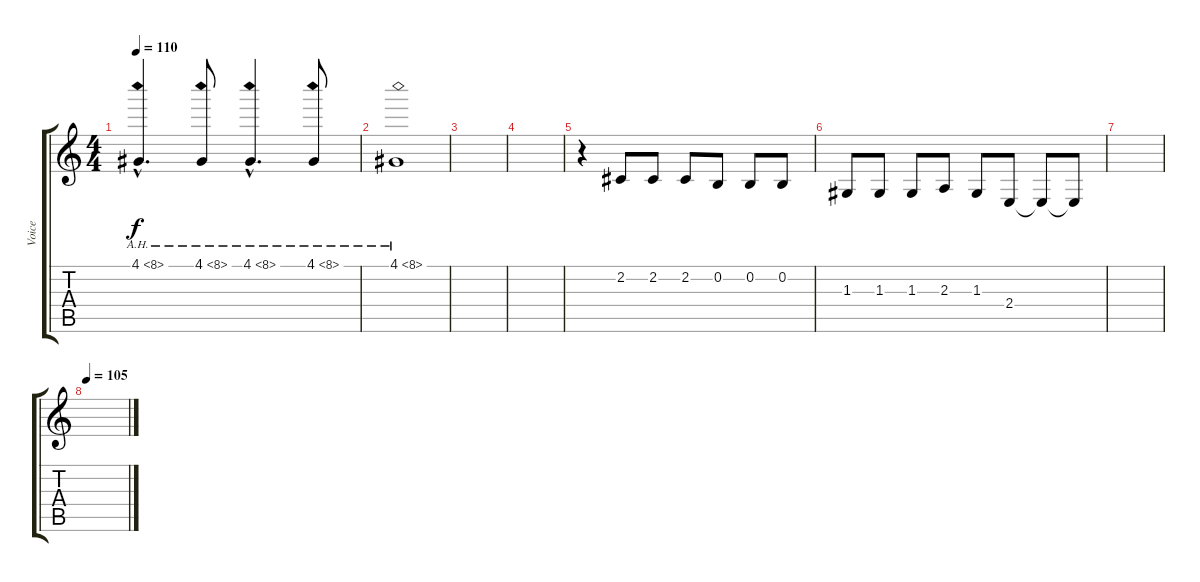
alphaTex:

\track ("Voice" "Voice") {instrument clarinet}
\staff {score tabs}
\tuning (E4 B3 G3 D3 A2 E2) {hide}
\ts (4 4)
\tempo 110
\clef g2
\ks c
4.1{ah 4 hac}.4{d dy f} 4.1{ah 4}.8 4.1{ah 4 hac}.4{d} 4.1{ah 4}.8 |
4.1{ah 4}.1 |
|
|
r.4 2.2.8 2.2.8 2.2.8 0.2.8 0.2.8 0.2.8 |
1.3.8 1.3.8 1.3.8 2.3.8 1.3.8 2.4.8 2.4{t}.8 2.4{t}.8 |
|
\tempo 105
